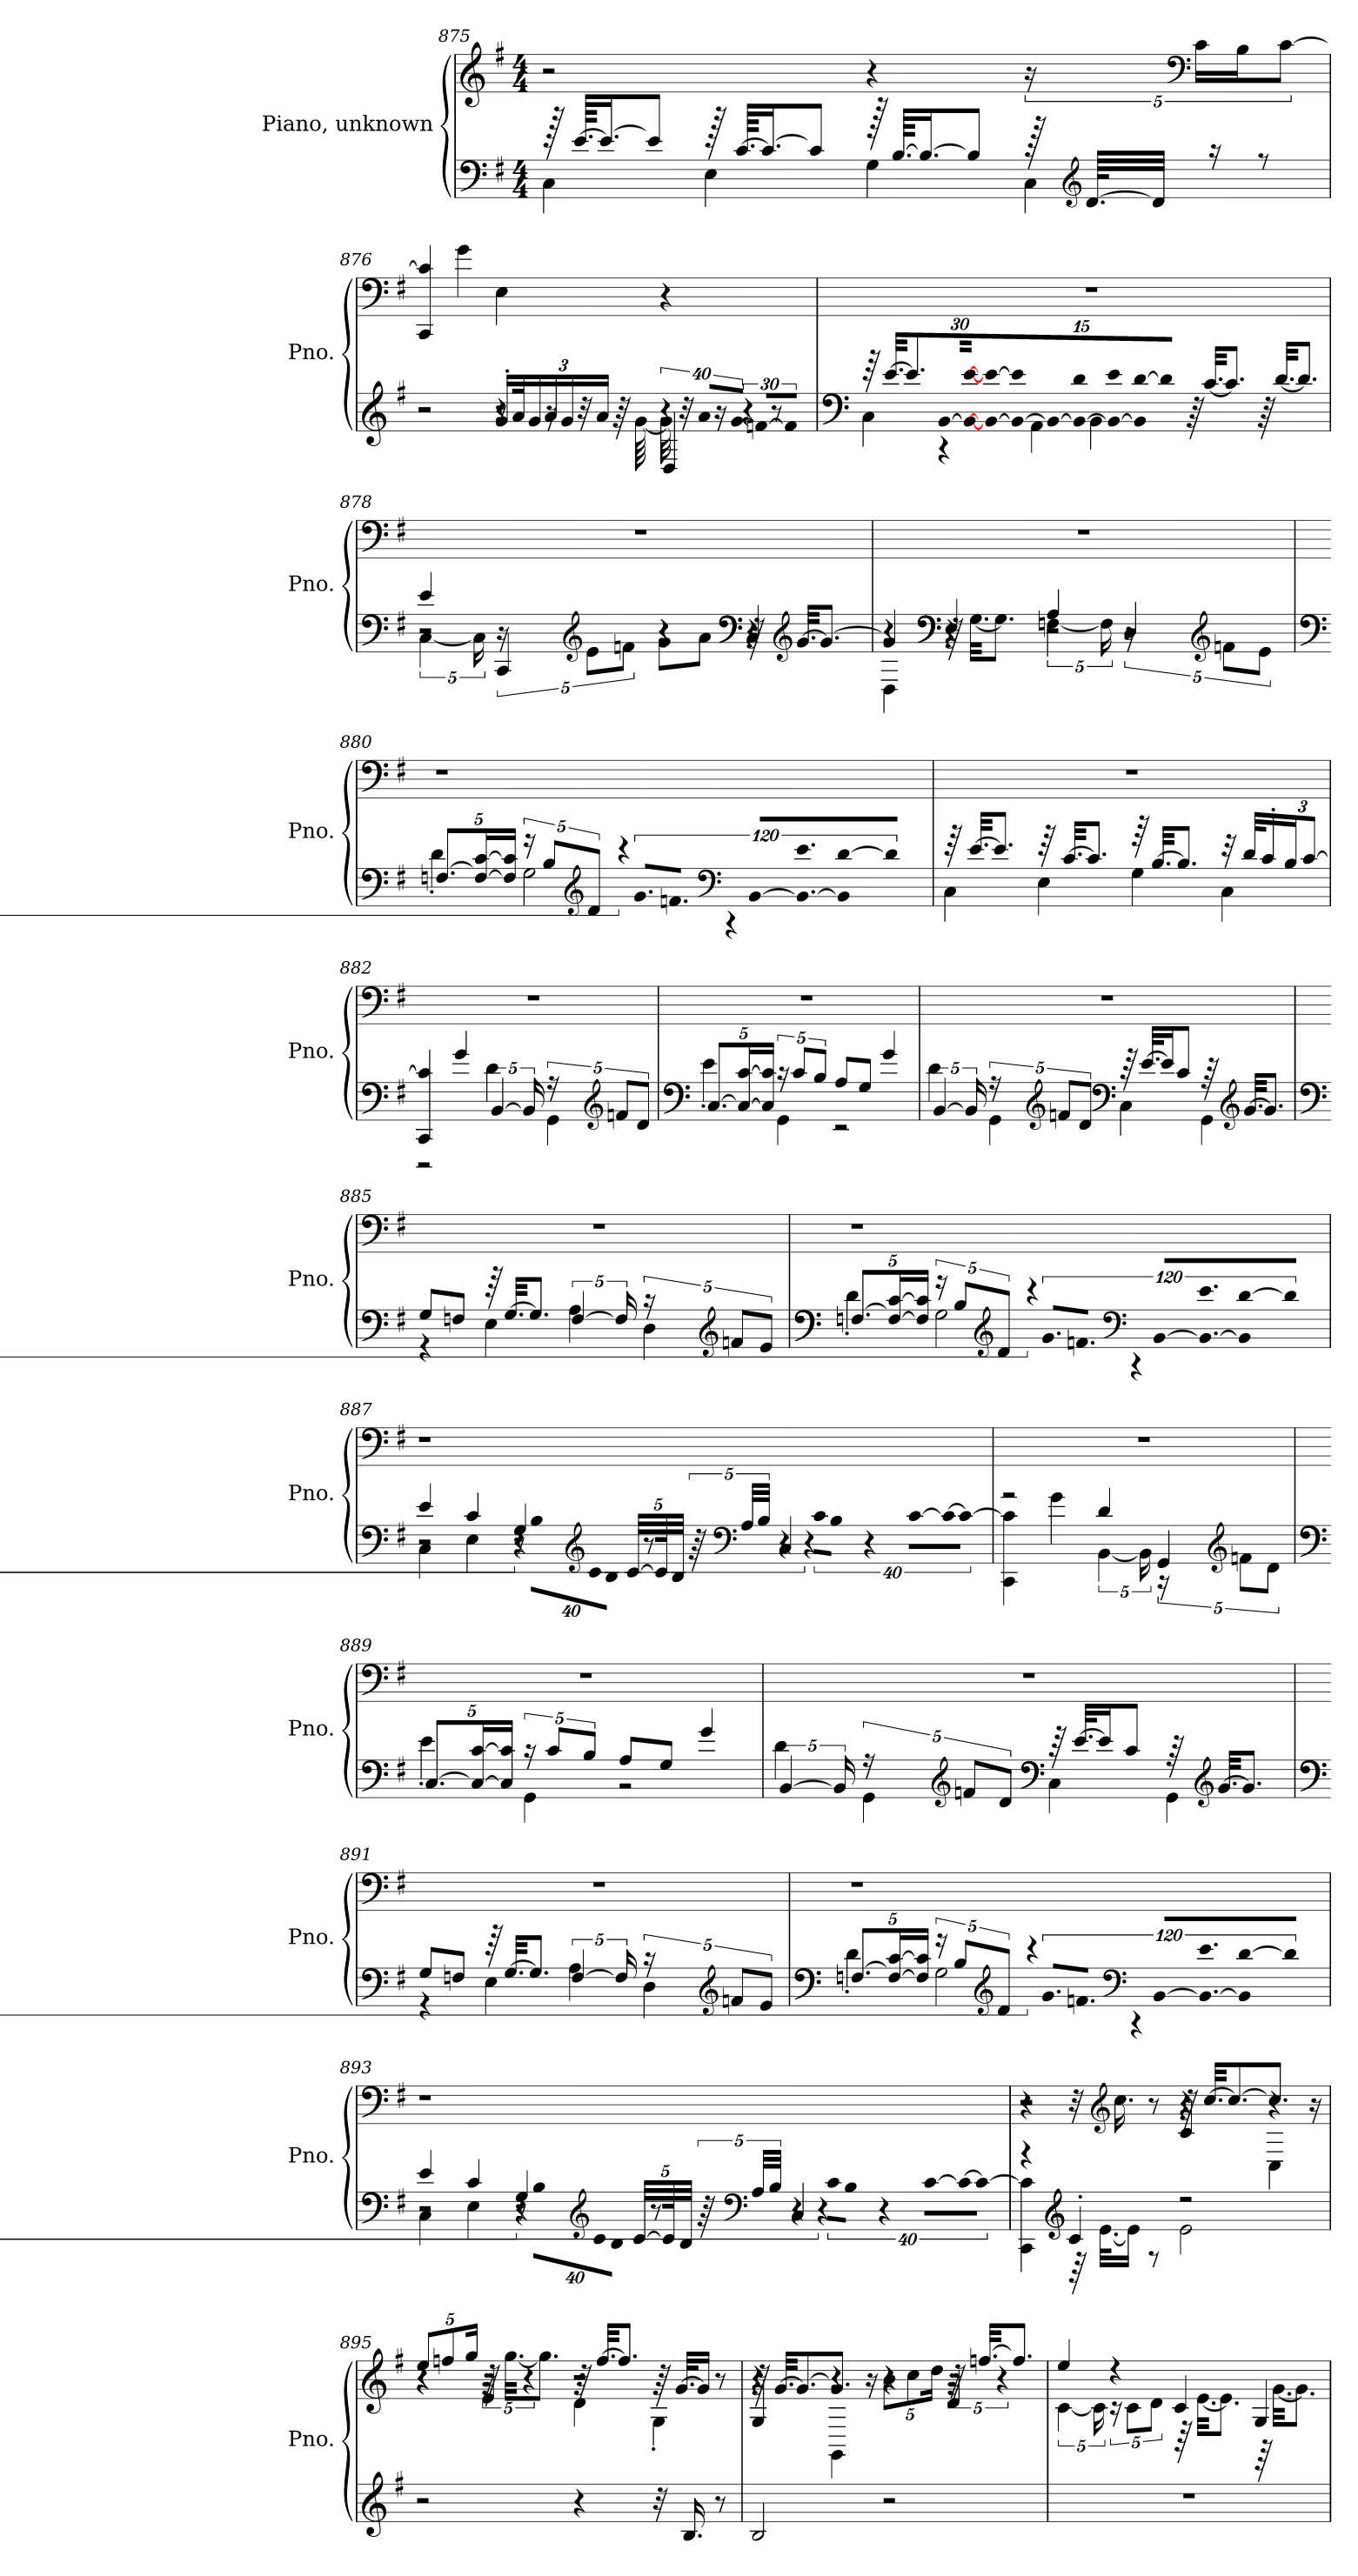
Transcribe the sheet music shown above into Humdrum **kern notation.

**kern	**kern
*part1	*part1
*staff2	*staff1
*I"Piano, unknown	*
*I'Pno.	*
!!LO:LB:g=z
*clefF4	*clefG2
*k[f#]	*k[f#]
*M4/4	*M4/4
=875	=875
*^	*
128r	4C\	2r
[64.e/KKLL	.	.
16.e/J_	.	.
8e/J]	.	.
128r	4E\	.
[64.c/KKLL	.	.
16.c/J_	.	.
8c/J]	.	.
128r	4G\	4r
[64.B/KKLL	.	.
16.B/J_	.	.
8B/J]	.	.
128r	4C\	20r
*clefG2	*	*
[64.d/KLLL	.	.
32d/JJJ]	.	.
*	*	*clefF4
.	.	20c\LL
16r	.	.
.	.	20B\J
8r	.	.
.	.	[10c\J
!!LO:LB:g=z
=876	=876	=876
*	*^	*
2r	2r	2r	4CC/ 4c/]
.	.	.	4g\
16g'/LL	8r	4r	4E\
*Xbrackettup	*	*	*
48a/K	.	.	.
24g/	.	.	.
24a/	16r	.	.
24g/	.	.	.
.	32r	.	.
24a/JJ	.	.	.
.	64r	.	.
.	[64g\	.	.
*brackettup	*	*	*
!LO:N:vis=32	!	!	!
640%23r	32g\]	4D/	4r
.	32r	.	.
!LO:N:vis=32	!	!	!
640%23a/LLL	.	.	.
.	16r	.	.
!LO:N:vis=32	!	!	!
640%23g/JJJ	.	.	.
!LO:N:vis=128	!	!	!
1920%17r	.	.	.
!LO:N:vis=256	!	!	!
[1920%17fn/KKKKL	.	.	.
.	8r	.	.
8f/J]	.	.	.
.	1920ryy	1920ryy	1920ryy
*v	*v	*v	*
!!LO:LB:g=z
=877	=877
*clefF4	*
*^	*
64r	4C\	1r
[32.e/KKL	.	.
8.e/]	.	.
*Xbrackettup	*	*
!LO:N:vis=64	!	!
[960%17BB/LLL	4r	.
!LO:N:vis=64	!	!
960%17BB/_ [960%17e/JJ	.	.
1920ryy	.	.
!LO:N:vis=16	!	!
1920%137BB/_ 1920%137e/_	.	.
!LO:N:vis=64	!	!
960%17BB/_ 960%17e/]LL	.	.
!LO:N:vis=64	!	!
960%17BB/J_	.	.
!LO:N:vis=32	!	!
640%23BB/_ 640%23d/	.	.
!LO:N:vis=32	!	!
640%23BB/_ 640%23e/	.	.
!LO:N:vis=64	!	!
960%17BB/] [960%17d/L	.	.
!LO:N:vis=64	!	!
960%17d/JJJJ]	.	.
64r	4AA\	.
[32.c/KKL	.	.
8.c/J]	.	.
64r	4BB\	.
[32.d/KKL	.	.
8.d/J]	.	.
=878	=878	=878
*	*brackettup	*
*	*^	*
2r	[5C\	4e/	1r
.	20C\]	.	.
.	20r	4CC/	.
*clefG2	*	*	*
.	10e\L	.	.
.	10fn\J	.	.
4r	8g\L	4r	.
.	8a\J	.	.
*clefF4	*	*	*
64r	4r	4C/	.
*clefG2	*	*	*
[32.g/KKL	.	.	.
8.g/J_	.	.	.
!!LO:PB:g=z
=879	=879	=879	=879
4g/]	4D\	4r	1r
*clefF4	*	*	*
4r	64r	4E/	.
.	[32.G\KKL	.	.
.	8.G\J]	.	.
2r	[5Fn\	4A/	.
.	20F\]	.	.
.	20r	4D/	.
*clefG2	*	*	*
.	10fn\L	.	.
.	10e\J	.	.
*v	*v	*v	*
=880	=880
*clefF4	*
*^	*
[10.Fn/L	4d'\	1r
20F/_ [20c/L	.	.
20F/] 20c/]JJ	.	.
20r	2G\	.
10B/L	.	.
*clefG2	*	*
10d/J	.	.
!LO:N:vis=32	!	!
640%23r	.	.
!LO:N:vis=16.	!	!
960%103g/LL	.	.
!LO:N:vis=16.	!	!
960%103fn/JJ	.	.
*clefF4	*	*
.	4r	.
!LO:N:vis=32	!	!
[640%23BB/KLL	.	.
!LO:N:vis=16.	!	!
960%103BB/_ 960%103e/	.	.
!LO:N:vis=16	!	!
1920%137BB/] [1920%137d/	.	.
!LO:N:vis=32	!	!
640%23d/JJk]	.	.
.	960ryy	960ryy
!!LO:LB:g=z
=881	=881	=881
64r	4C\	1r
[32.e/KKL	.	.
8.e/J]	.	.
64r	4E\	.
[32.c/KKL	.	.
8.c/J]	.	.
64r	4G\	.
[32.B/KKL	.	.
8.B/J]	.	.
32r	4C\	.
32d/KLL	.	.
16c'/	.	.
*Xbrackettup	*	*
24B/J	.	.
[12c/J	.	.
=882	=882	=882
4CC/ 4c/]	2r	1r
4g/	.	.
*brackettup	*	*
[5BB/	4d\	.
20BB/]	.	.
20r	4GG\	.
*clefG2	*	*
10fn/L	.	.
10d/J	.	.
=883	=883	=883
*clefF4	*	*
[10.C/L	4e'\	1r
20C/_ [20c/L	.	.
20C/] 20c/]JJ	.	.
20r	4GG\	.
10c/L	.	.
10B/J	.	.
8A/L	2r	.
8G/J	.	.
4g/	.	.
!!LO:LB:g=z
=884	=884	=884
[5BB/	4d\	1r
20BB/]	.	.
20r	4GG\	.
*clefG2	*	*
10fn/L	.	.
10d/J	.	.
*clefF4	*	*
64r	4C\	.
[32.e/KLL	.	.
16e/J]	.	.
8c/J	.	.
64r	4GG\	.
*clefG2	*	*
[32.g/KKL	.	.
8.g/J]	.	.
=885	=885	=885
*clefF4	*	*
8G/L	4r	1r
8Fn/J	.	.
64r	4E\	.
[32.G/KKL	.	.
8.G/J]	.	.
[5F/	4A\	.
20F/]	.	.
20r	4D\	.
*clefG2	*	*
10fn/L	.	.
10e/J	.	.
!!LO:LB:g=z
=886	=886	=886
*clefF4	*	*
[10.Fn/L	4d'\	1r
20F/_ [20c/L	.	.
20F/] 20c/]JJ	.	.
20r	2G\	.
10B/L	.	.
*clefG2	*	*
10d/J	.	.
!LO:N:vis=32	!	!
640%23r	.	.
!LO:N:vis=16.	!	!
960%103g/LL	.	.
!LO:N:vis=16.	!	!
960%103fn/JJ	.	.
*clefF4	*	*
.	4r	.
!LO:N:vis=32	!	!
[640%23BB/KLL	.	.
!LO:N:vis=16.	!	!
960%103BB/_ 960%103e/	.	.
!LO:N:vis=16	!	!
1920%137BB/] [1920%137d/	.	.
!LO:N:vis=32	!	!
640%23d/JJk]	.	.
.	960ryy	960ryy
!!LO:LB:g=z
=887	=887	=887
*	*^	*
4e/	4C\	2r	1r
4c/	4E\	.	.
!	!LO:N:vis=64	!	!
8r	960%17r	4G/	.
!	!LO:N:vis=32	!	!
.	640%23B\LLL	.	.
*clefG2	*	*	*
!	!LO:N:vis=32	!	!
.	640%23c\	.	.
!	!LO:N:vis=32	!	!
.	640%23B\JJJ	.	.
[40c/LLL	.	.	.
.	8r	.	.
80c/K]	.	.	.
40B/JJJ	.	.	.
80r	.	.	.
*clefF4	*	*	*
40A/LLL	.	.	.
40B/JJJ	.	.	.
4r	.	4C/	.
!	!LO:N:vis=64	!	!
.	960%17r	.	.
!	!LO:N:vis=32	!	!
.	640%23c\LLL	.	.
!	!LO:N:vis=64	!	!
.	960%17B\JJJk	.	.
!	!LO:N:vis=128	!	!
.	1920%17r	.	.
!	!LO:N:vis=256	!	!
.	[1920%17c\KKLLL	.	.
!	!LO:N:vis=32	!	!
.	640%23c\JJ_	.	.
.	8c\J_	.	.
1920ryy	.	1920ryy	1920ryy
*	*v	*v	*
=888	=888	=888
2r	4CC\ 4c\]	1r
.	4g\	.
4d/	[5BB\	.
.	20BB\]	.
4GG/	20r	.
*clefG2	*	*
.	10fn\L	.
.	10d\J	.
!!LO:LB:g=z
=889	=889	=889
*clefF4	*	*
[10.C/L	4e'\	1r
20C/_ [20c/L	.	.
20C/] 20c/]JJ	.	.
20r	4GG\	.
10c/L	.	.
10B/J	.	.
8A/L	2r	.
8G/J	.	.
4g/	.	.
=890	=890	=890
[5BB/	4d\	1r
20BB/]	.	.
20r	4GG\	.
*clefG2	*	*
10fn/L	.	.
10d/J	.	.
*clefF4	*	*
64r	4C\	.
[32.e/KLL	.	.
16e/J]	.	.
8c/J	.	.
64r	4GG\	.
*clefG2	*	*
[32.g/KKL	.	.
8.g/J]	.	.
!!LO:PB:g=z
=891	=891	=891
*clefF4	*	*
8G/L	4r	1r
8Fn/J	.	.
64r	4E\	.
[32.G/KKL	.	.
8.G/J]	.	.
[5F/	4A\	.
20F/]	.	.
20r	4D\	.
*clefG2	*	*
10fn/L	.	.
10e/J	.	.
=892	=892	=892
*clefF4	*	*
[10.Fn/L	4d'\	1r
20F/_ [20c/L	.	.
20F/] 20c/]JJ	.	.
20r	2G\	.
10B/L	.	.
*clefG2	*	*
10d/J	.	.
!LO:N:vis=32	!	!
640%23r	.	.
!LO:N:vis=16.	!	!
960%103g/LL	.	.
!LO:N:vis=16.	!	!
960%103fn/JJ	.	.
*clefF4	*	*
.	4r	.
!LO:N:vis=32	!	!
[640%23BB/KLL	.	.
!LO:N:vis=16.	!	!
960%103BB/_ 960%103e/	.	.
!LO:N:vis=16	!	!
1920%137BB/] [1920%137d/	.	.
!LO:N:vis=32	!	!
640%23d/JJk]	.	.
.	960ryy	960ryy
!!LO:LB:g=z
=893	=893	=893
*	*^	*
4e/	4C\	2r	1r
4c/	4E\	.	.
!	!LO:N:vis=64	!	!
8r	960%17r	4G/	.
!	!LO:N:vis=32	!	!
.	640%23B\LLL	.	.
*clefG2	*	*	*
!	!LO:N:vis=32	!	!
.	640%23c\	.	.
!	!LO:N:vis=32	!	!
.	640%23B\JJJ	.	.
[40c/LLL	.	.	.
.	8r	.	.
80c/K]	.	.	.
40B/JJJ	.	.	.
80r	.	.	.
*clefF4	*	*	*
40A/LLL	.	.	.
40B/JJJ	.	.	.
4r	.	4C/	.
!	!LO:N:vis=64	!	!
.	960%17r	.	.
!	!LO:N:vis=32	!	!
.	640%23c\LLL	.	.
!	!LO:N:vis=64	!	!
.	960%17B\JJJk	.	.
!	!LO:N:vis=128	!	!
.	1920%17r	.	.
!	!LO:N:vis=256	!	!
.	[1920%17c\KKLLL	.	.
!	!LO:N:vis=32	!	!
.	640%23c\JJ_	.	.
.	8c\J_	.	.
1920ryy	.	1920ryy	1920ryy
*	*v	*v	*
=894	=894	=894
*	*	*^
*	*	*	*^
4r	4CC\ 4c\]	2r	4r	2r
*clefG2	*	*	*	*
4c'/	64r	.	32r	.
.	[32.e\KLL	.	.	.
*	*	*clefG2	*	*
.	.	.	16.cc\	.
.	16e\JJ]	.	.	.
.	8r	.	8r	.
2r	2e\	64r	4r	4c/
.	.	[32.cc/KKL	.	.
.	.	8.cc/_	.	.
.	.	8.cc/J]	4C\	4r
.	.	16r	.	.
*v	*v	*	*	*
!!LO:LB:g=z	!!	!!
=895	=895	=895	=895
2r	10ee/L	4r	4r
.	10ffn/	.	.
.	20gg/Jk	.	.
.	20r	64r	4e/
.	.	[32.gg\KKL	.
.	5r	.	.
.	.	8.gg\J]	.
4r	64r	4d\	2r
.	[32.ff/KKL	.	.
.	8.ff/J]	.	.
32r	64r	4G'\	.
.	[32.g/KLL	.	.
16.B/	.	.	.
.	16g/JJ]	.	.
8r	8r	.	.
=896	=896	=896	=896
2B/	4G/	4r	64r
.	.	.	[32.g/KKL
.	.	.	8.g/_
.	4r	4GG\	8.g/J]
.	.	.	16r
2r	4r	10b\L	4r
.	.	10cc\	.
.	.	20dd\Jk	.
.	64r	20r	4d/
.	[32.ffn/KKL	.	.
.	.	5r	.
.	8.ff/J]	.	.
*	*	*v	*v
!!LO:LB:g=z
=897	=897	=897
1r	4ee/	[5c\
.	.	20c\]
.	4r	20r
.	.	10c\L
.	.	10d\J
.	4c/	64r
.	.	[32.e\KKL
.	.	8.e\J]
.	4G/	64r
.	.	[32.g\KKL
.	.	8.g\J]
*	*v	*v
=	=
*-	*-
